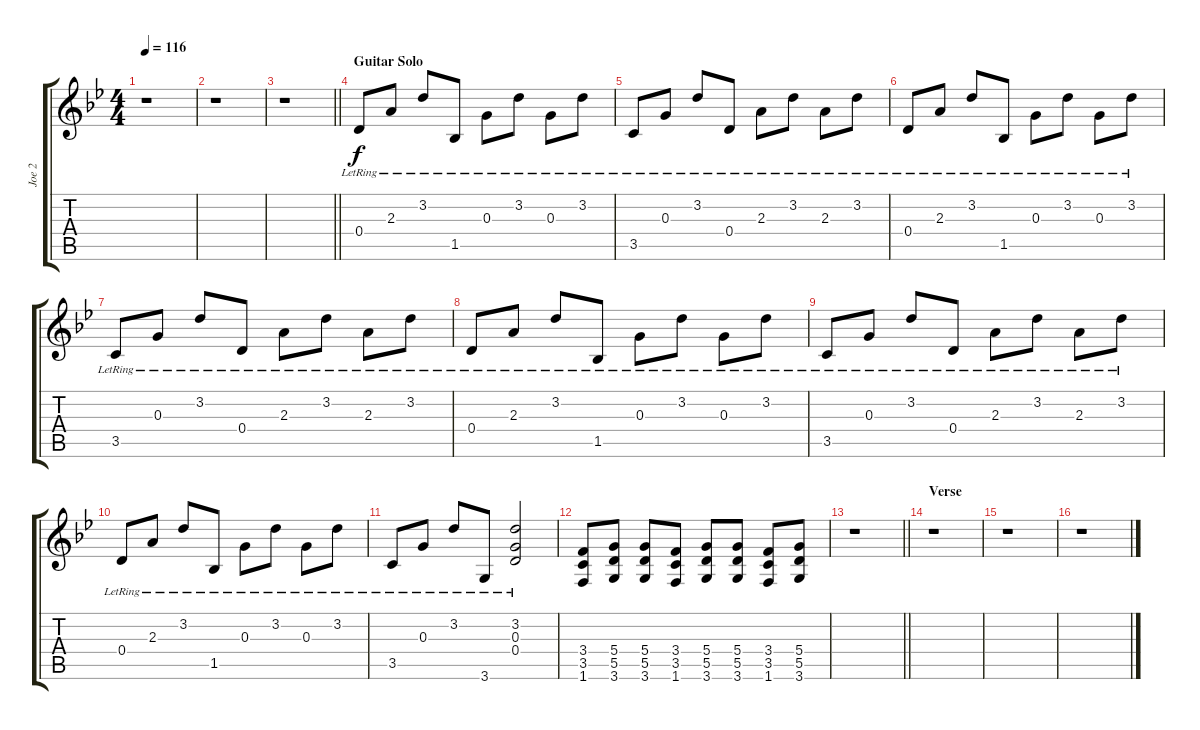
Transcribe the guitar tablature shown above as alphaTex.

\track ("Joe 2" "Joe 2") {instrument distortionguitar}
\staff {score tabs}
\tuning (E4 B3 G3 D3 A2 E2) {hide}
\ts (4 4)
\tempo 116
\clef g2
\ks bb
r.1{dy f} |
r.1 |
\barLineRight lightlight
r.1 |
\section ("" "Guitar Solo")
0.4{lr}.8 2.3{lr}.8 3.2{lr}.8 1.5{lr}.8 0.3{lr}.8 3.2{lr}.8 0.3{lr}.8 3.2{lr}.8 |
3.5{lr}.8 0.3{lr}.8 3.2{lr}.8 0.4{lr}.8 2.3{lr}.8 3.2{lr}.8 2.3{lr}.8 3.2{lr}.8 |
0.4{lr}.8 2.3{lr}.8 3.2{lr}.8 1.5{lr}.8 0.3{lr}.8 3.2{lr}.8 0.3{lr}.8 3.2{lr}.8 |
3.5{lr}.8 0.3{lr}.8 3.2{lr}.8 0.4{lr}.8 2.3{lr}.8 3.2{lr}.8 2.3{lr}.8 3.2{lr}.8 |
0.4{lr}.8 2.3{lr}.8 3.2{lr}.8 1.5{lr}.8 0.3{lr}.8 3.2{lr}.8 0.3{lr}.8 3.2{lr}.8 |
3.5{lr}.8 0.3{lr}.8 3.2{lr}.8 0.4{lr}.8 2.3{lr}.8 3.2{lr}.8 2.3{lr}.8 3.2{lr}.8 |
0.4{lr}.8 2.3{lr}.8 3.2{lr}.8 1.5{lr}.8 0.3{lr}.8 3.2{lr}.8 0.3{lr}.8 3.2{lr}.8 |
3.5{lr}.8 0.3{lr}.8 3.2{lr}.8 3.6{lr}.8 (3.2{lr} 0.3{lr} 0.4{lr}).2 |
(3.4 3.5 1.6).8 (5.4 5.5 3.6).8 (5.4 5.5 3.6).8 (3.4 3.5 1.6).8 (5.4 5.5 3.6).8 (5.4 5.5 3.6).8 (3.4 3.5 1.6).8 (5.4 5.5 3.6).8 |
\barLineRight lightlight
r.1 |
\section ("" "Verse")
r.1 |
r.1 |
r.1
